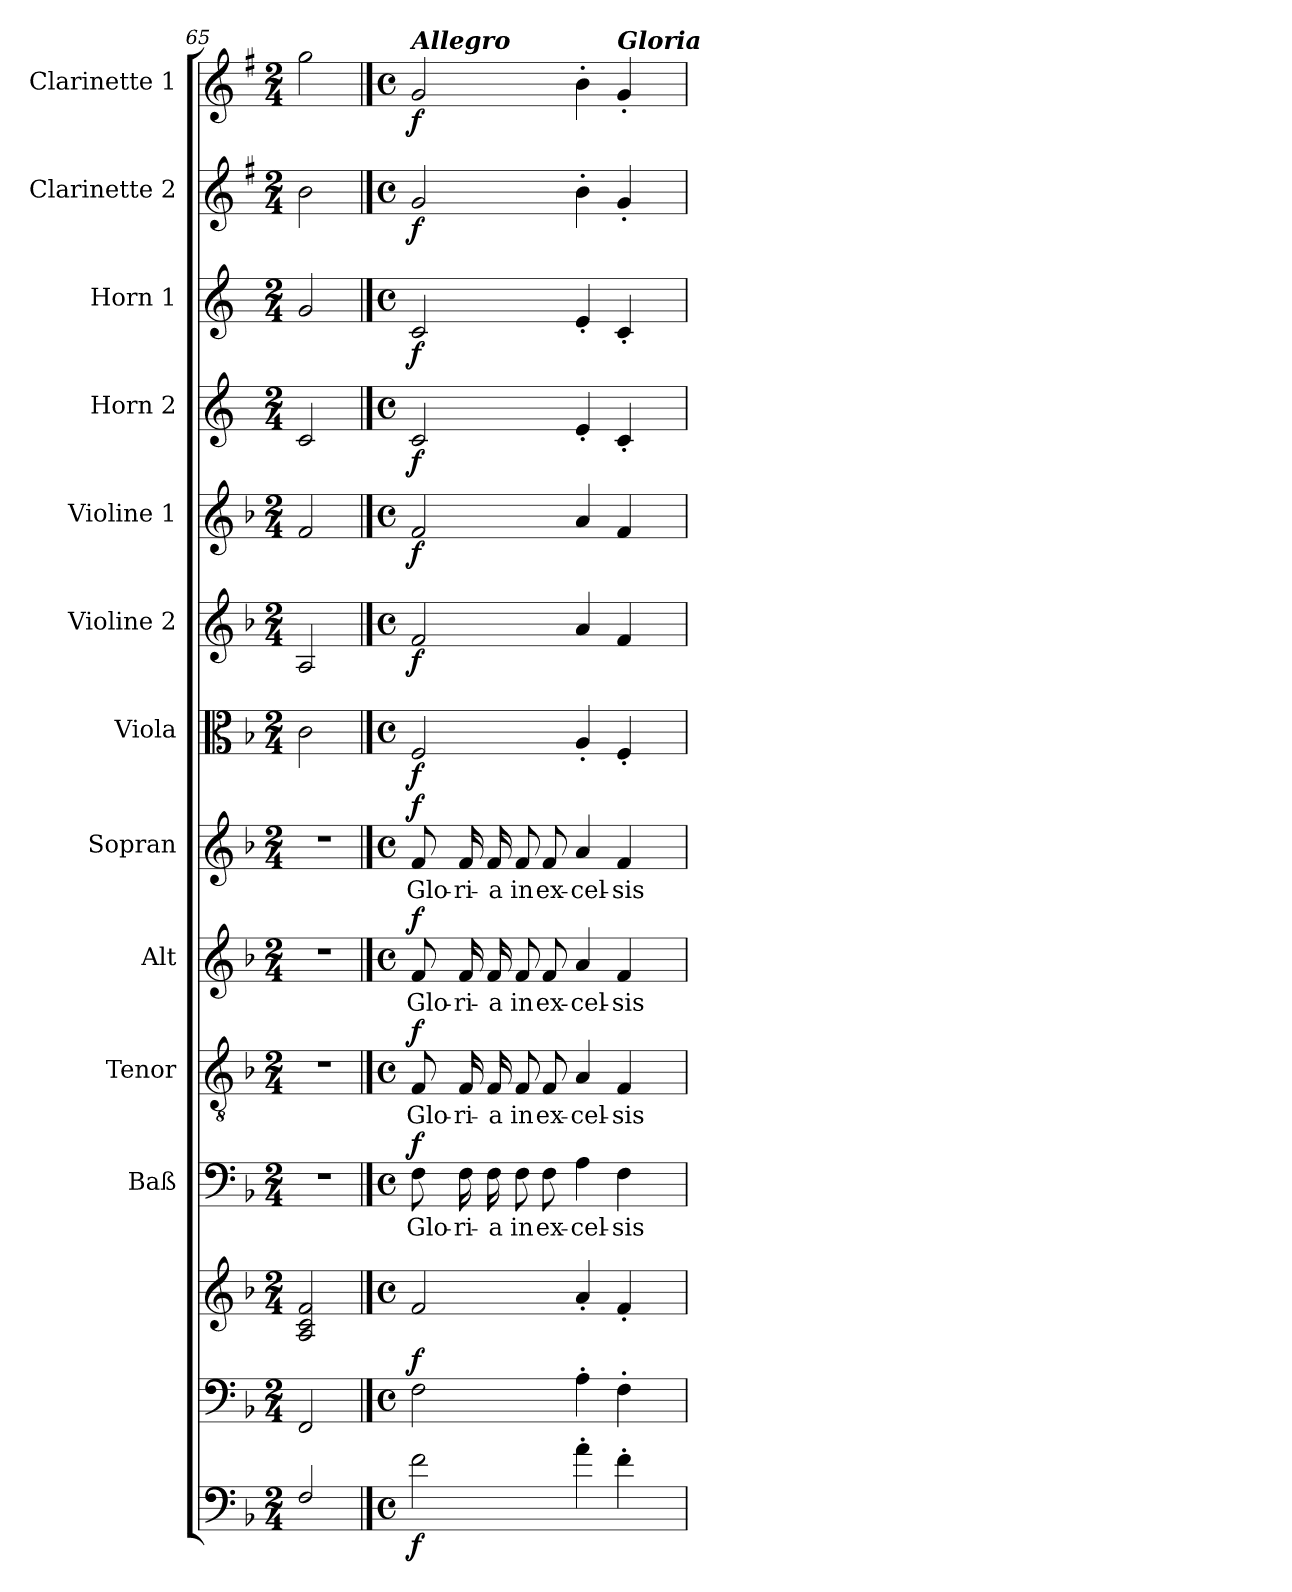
**kern	**dynam	**kern	**kern	**dynam	**kern	**text	**dynam	**kern	**text	**dynam	**kern	**text	**dynam	**kern	**text	**dynam	**kern	**dynam	**kern	**dynam	**kern	**dynam	**kern	**dynam	**kern	**dynam	**kern	**dynam	**kern	**dynam
*part13	*part13	*part12	*part12	*part12	*part11	*part11	*part11	*part10	*part10	*part10	*part9	*part9	*part9	*part8	*part8	*part8	*part7	*part7	*part6	*part6	*part5	*part5	*part4	*part4	*part3	*part3	*part2	*part2	*part1	*part1
*staff14	*staff14	*staff13	*staff12	*staff12/13	*staff11	*staff11	*staff11	*staff10	*staff10	*staff10	*staff9	*staff9	*staff9	*staff8	*staff8	*staff8	*staff7	*staff7	*staff6	*staff6	*staff5	*staff5	*staff4	*staff4	*staff3	*staff3	*staff2	*staff2	*staff1	*staff1
*	*	*	*	*	*I"Baß	*	*	*I"Tenor	*	*	*I"Alt	*	*	*I"Sopran	*	*	*I"Viola	*	*I"Violine 2	*	*I"Violine 1	*	*I"Horn 2	*	*I"Horn 1	*	*I"Clarinette 2	*	*I"Clarinette 1	*
*	*	*	*	*	*I'Baß	*	*	*I'Ten	*	*	*I'Alt	*	*	*I'Sop	*	*	*I'Vla.	*	*I'Vln. 2	*	*I'Vln. 1	*	*I'Hrn. 2	*	*I'Hrn. 1	*	*	*	*	*
*clefF4	*	*clefF4	*clefG2	*	*clefF4	*	*	*clefGv2	*	*	*clefG2	*	*	*clefG2	*	*	*clefC3	*	*clefG2	*	*clefG2	*	*clefG2	*	*clefG2	*	*clefG2	*	*clefG2	*
*ITrd7c12	*	*	*	*	*	*	*	*	*	*	*	*	*	*	*	*	*	*	*	*	*	*	*ITrd4c7	*	*ITrd4c7	*	*ITrd1c2	*	*ITrd1c2	*
*k[b-]	*	*k[b-]	*k[b-]	*	*k[b-]	*	*	*k[b-]	*	*	*k[b-]	*	*	*k[b-]	*	*	*k[b-]	*	*k[b-]	*	*k[b-]	*	*k[b-]	*	*k[b-]	*	*k[b-]	*	*k[b-]	*
*F:	*	*F:	*F:	*	*F:	*	*	*F:	*	*	*F:	*	*	*F:	*	*	*F:	*	*F:	*	*F:	*	*F:	*	*F:	*	*F:	*	*F:	*
*M2/4	*	*M2/4	*M2/4	*	*M2/4	*	*	*M2/4	*	*	*M2/4	*	*	*M2/4	*	*	*M2/4	*	*M2/4	*	*M2/4	*	*M2/4	*	*M2/4	*	*M2/4	*	*M2/4	*
=65	=65	=65	=65	=65	=65	=65	=65	=65	=65	=65	=65	=65	=65	=65	=65	=65	=65	=65	=65	=65	=65	=65	=65	=65	=65	=65	=65	=65	=65	=65
2FF/	.	2FF/	2A/ 2c/ 2f/	.	2r	.	.	2r	.	.	2r	.	.	2r	.	.	2c\	.	2A/	.	2f/	.	2F/	.	2c/	.	2a\	.	2ff\	.
!!LO:PB:g=z
==66	==66	==66	==66	==66	==66	==66	==66	==66	==66	==66	==66	==66	==66	==66	==66	==66	==66	==66	==66	==66	==66	==66	==66	==66	==66	==66	==66	==66	==66	==66
*M4/4	*	*M4/4	*M4/4	*	*M4/4	*	*	*M4/4	*	*	*M4/4	*	*	*M4/4	*	*	*M4/4	*	*M4/4	*	*M4/4	*	*M4/4	*	*M4/4	*	*M4/4	*	*M4/4	*
*met(c)	*	*met(c)	*met(c)	*	*met(c)	*	*	*met(c)	*	*	*met(c)	*	*	*met(c)	*	*	*met(c)	*	*met(c)	*	*met(c)	*	*met(c)	*	*met(c)	*	*met(c)	*	*met(c)	*
!	!	!	!	!	!	!	!	!	!	!	!	!	!	!	!	!	!	!	!	!	!	!	!	!	!	!	!	!	!LO:TX:a:Bi:t=Allegro	!
!	!LO:DY:b	!	!	!LO:DY:a=2	!	!LO:LY:b	!LO:DY:a	!	!LO:LY:b	!LO:DY:a	!	!LO:LY:b	!LO:DY:a	!	!LO:LY:b	!LO:DY:a	!	!LO:DY:b	!	!LO:DY:b	!	!LO:DY:b	!	!LO:DY:b	!	!LO:DY:b	!	!LO:DY:b	!	!LO:DY:b
2F\	f	2F\	2f/	f	8F\	Glo-	f	8F/	Glo-	f	8f/	Glo-	f	8f/	Glo-	f	2F/	f	2f/	f	2f/	f	2F/	f	2F/	f	2f/	f	2f/	f
!	!	!	!	!	!	!LO:LY:b	!	!	!LO:LY:b	!	!	!LO:LY:b	!	!	!LO:LY:b	!	!	!	!	!	!	!	!	!	!	!	!	!	!	!
.	.	.	.	.	16F\	-ri-	.	16F/	-ri-	.	16f/	-ri-	.	16f/	-ri-	.	.	.	.	.	.	.	.	.	.	.	.	.	.	.
!	!	!	!	!	!	!LO:LY:b	!	!	!LO:LY:b	!	!	!LO:LY:b	!	!	!LO:LY:b	!	!	!	!	!	!	!	!	!	!	!	!	!	!	!
.	.	.	.	.	16F\	-a	.	16F/	-a	.	16f/	-a	.	16f/	-a	.	.	.	.	.	.	.	.	.	.	.	.	.	.	.
!	!	!	!	!	!	!LO:LY:b	!	!	!LO:LY:b	!	!	!LO:LY:b	!	!	!LO:LY:b	!	!	!	!	!	!	!	!	!	!	!	!	!	!	!
.	.	.	.	.	8F\	in	.	8F/	in	.	8f/	in	.	8f/	in	.	.	.	.	.	.	.	.	.	.	.	.	.	.	.
!	!	!	!	!	!	!LO:LY:b	!	!	!LO:LY:b	!	!	!LO:LY:b	!	!	!LO:LY:b	!	!	!	!	!	!	!	!	!	!	!	!	!	!	!
.	.	.	.	.	8F\	ex-	.	8F/	ex-	.	8f/	ex-	.	8f/	ex-	.	.	.	.	.	.	.	.	.	.	.	.	.	.	.
!	!	!	!	!	!	!LO:LY:b	!	!	!LO:LY:b	!	!	!LO:LY:b	!	!	!LO:LY:b	!	!	!	!	!	!	!	!	!	!	!	!	!	!	!
4A'>\	.	4A'>\	4a'</	.	4A\	-cel-	.	4A/	-cel-	.	4a/	-cel-	.	4a/	-cel-	.	4A'</	.	4a/	.	4a/	.	4A'</	.	4A'</	.	4a'>\	.	4a'>\	.
!	!	!	!	!	!	!	!	!	!	!	!	!	!	!	!	!	!	!	!	!	!	!	!	!	!	!	!	!	!LO:TX:a:Bi:t=Gloria	!
!	!	!	!	!	!	!LO:LY:b	!	!	!LO:LY:b	!	!	!LO:LY:b	!	!	!LO:LY:b	!	!	!	!	!	!	!	!	!	!	!	!	!	!	!
4F'>\	.	4F'>\	4f'</	.	4F\	-sis	.	4F/	-sis	.	4f/	-sis	.	4f/	-sis	.	4F'</	.	4f/	.	4f/	.	4F'</	.	4F'</	.	4f'</	.	4f'</	.
=	=	=	=	=	=	=	=	=	=	=	=	=	=	=	=	=	=	=	=	=	=	=	=	=	=	=	=	=	=	=
*-	*-	*-	*-	*-	*-	*-	*-	*-	*-	*-	*-	*-	*-	*-	*-	*-	*-	*-	*-	*-	*-	*-	*-	*-	*-	*-	*-	*-	*-	*-
